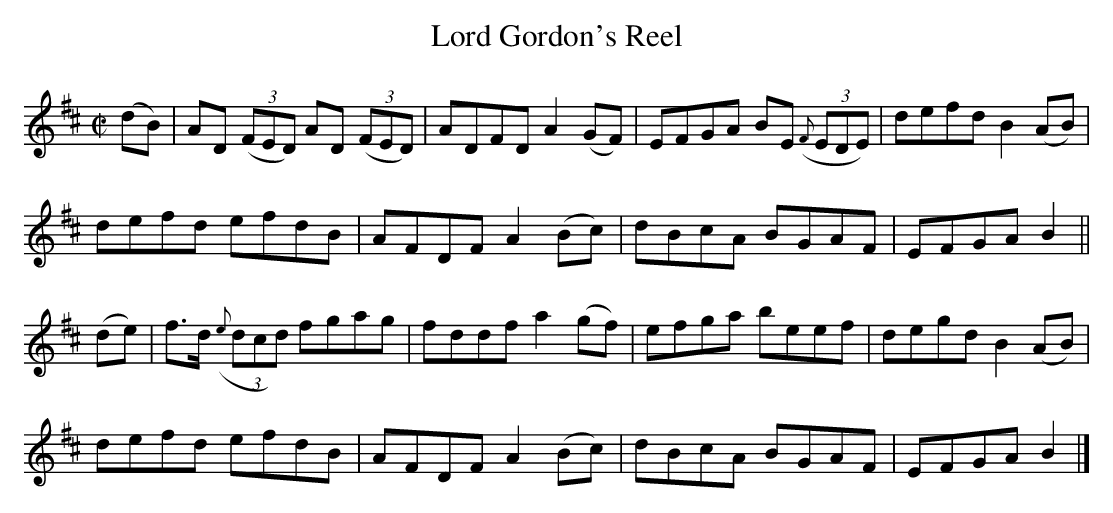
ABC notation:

X:1
T: Lord Gordon's Reel
M: C|
L: 1/8
K: D
(dB) | AD ((3FED) AD ((3FED) | ADFD A2 (GF) | EFGA BE ((3{F}EDE) | defd B2 (AB)|
       defd       efdB       | AFDF A2 (Bc) | dBcA BGAF          | EFGA B2    ||
(de) | f>d ((3{e}dcd) fgag   | fddf a2 (gf) | efga beef          | degd B2 (AB)|
       defd       efdB       | AFDF A2 (Bc) | dBcA BGAF          | EFGA B2    |]
